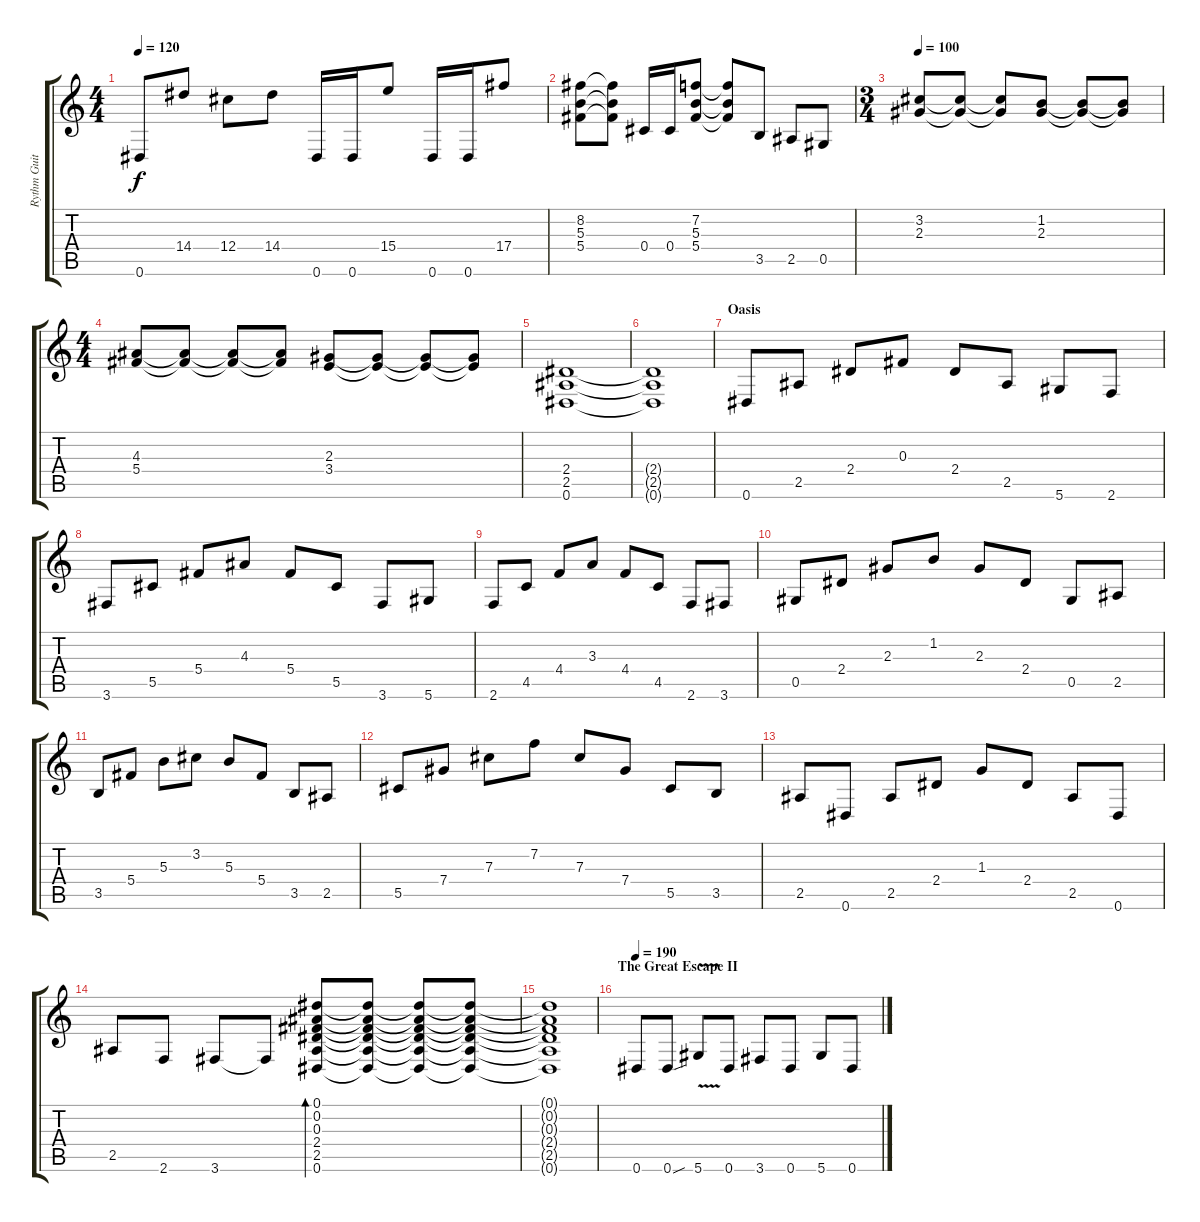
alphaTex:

\track ("Rythm Guitar" "Rythm Guit") {instrument distortionguitar}
\staff {score tabs}
\tuning (Eb4 Bb3 Gb3 Db3 Ab2 Eb2) {hide}
\ts (4 4)
\tempo 120
\clef g2
\ks c
0.6.8{dy f} 14.4.8 12.4.8 14.4.8 0.6.16 0.6.16 15.4.8 0.6.16 0.6.16 17.4.8 |
(8.2 5.3 5.4).8 (8.2{t} 5.3{t} 5.4{t}).8 0.4.16 0.4.16 (7.2 5.3 5.4).8 (7.2{t} 5.3{t} 5.4{t}).8 3.5.8 2.5.8 0.5.8 |
\ts (3 4)
\tempo 100
(3.2 2.3).8 (3.2{t} 2.3{t}).8 (3.2{t} 2.3{t}).8 (1.2 2.3).8 (1.2{t} 2.3{t}).8 (1.2{t} 2.3{t}).8 |
\ts (4 4)
(4.3 5.4).8 (4.3{t} 5.4{t}).8 (4.3{t} 5.4{t}).8 (4.3{t} 5.4{t}).8 (2.3 3.4).8 (2.3{t} 3.4{t}).8 (2.3{t} 3.4{t}).8 (2.3{t} 3.4{t}).8 |
(2.4 2.5 0.6).1{volume 0} |
(2.4{t} 2.5{t} 0.6{t}).1 |
\section ("" "Oasis")
0.6.8{volume 11 instrument acousticguitarsteel} 2.5.8 2.4.8 0.3.8 2.4.8 2.5.8 5.6.8 2.6.8 |
3.6.8 5.5.8 5.4.8 4.3.8 5.4.8 5.5.8 3.6.8 5.6.8 |
2.6.8 4.5.8 4.4.8 3.3.8 4.4.8 4.5.8 2.6.8 3.6.8 |
0.5.8 2.4.8 2.3.8 1.2.8 2.3.8 2.4.8 0.5.8 2.5.8 |
3.5.8 5.4.8 5.3.8 3.2.8 5.3.8 5.4.8 3.5.8 2.5.8 |
5.5.8 7.4.8 7.3.8 7.2.8 7.3.8 7.4.8 5.5.8 3.5.8 |
2.5.8 0.6.8 2.5.8 2.4.8 1.3.8 2.4.8 2.5.8 0.6.8 |
2.5.8 2.6.8 3.6.8 3.6{t}.8 (0.1 0.2 0.3 2.4 2.5 0.6).8{bd 480 volume 0} (0.1{t} 0.2{t} 0.3{t} 2.4{t} 2.5{t} 0.6{t}).8 (0.1{t} 0.2{t} 0.3{t} 2.4{t} 2.5{t} 0.6{t}).8 (0.1{t} 0.2{t} 0.3{t} 2.4{t} 2.5{t} 0.6{t}).8 |
(0.1{t} 0.2{t} 0.3{t} 2.4{t} 2.5{t} 0.6{t}).1 |
\section ("" "The Great Escape II")
\tempo 210
\tempo 190
0.6.8{volume 15 instrument distortionguitar} 0.6{sou}.8 5.6{v}.8 0.6.8 3.6.8 0.6.8 5.6.8 0.6.8
